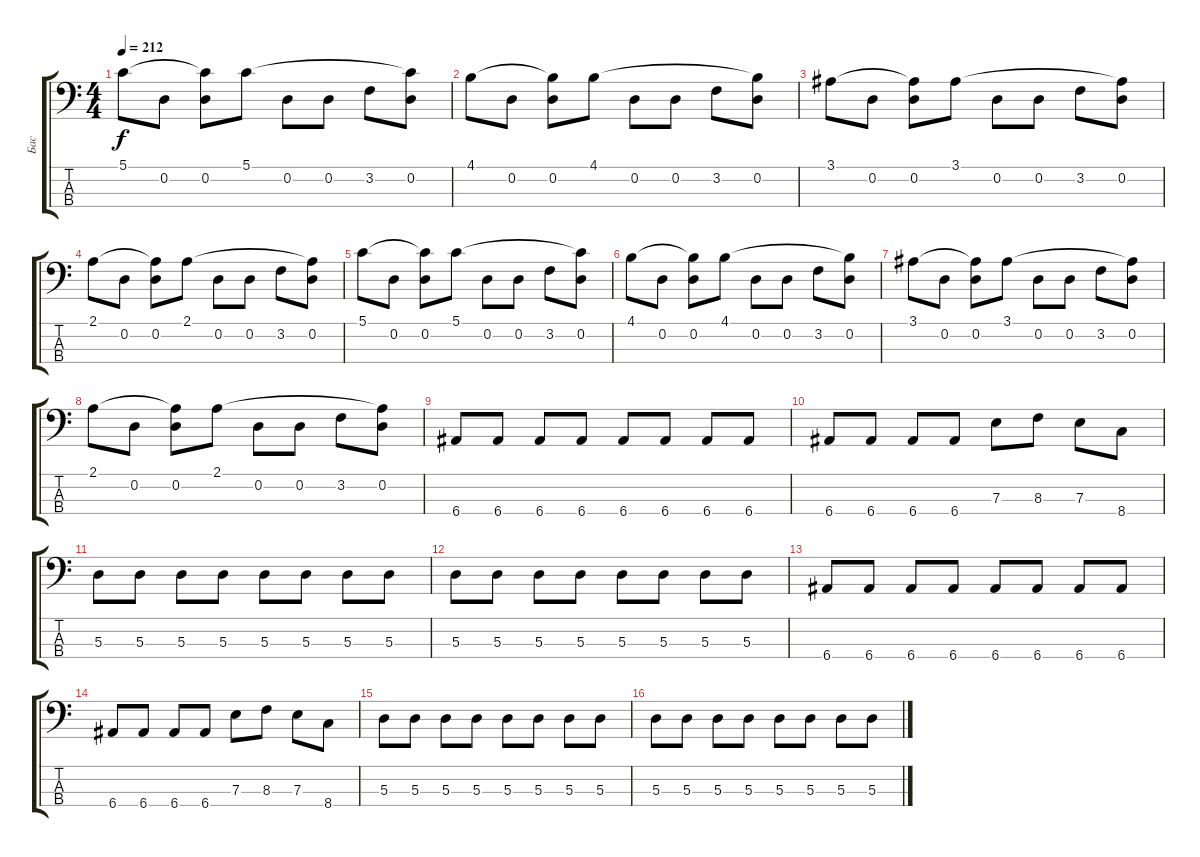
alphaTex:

\track ("Бас" "Бас") {instrument electricbassfinger}
\staff {score tabs}
\tuning (G2 D2 A1 E1) {hide}
\ts (4 4)
\tempo 212
\clef f4
\ks c
5.1.8{dy f} 0.2.8 (5.1{t} 0.2).8 5.1.8 0.2.8 0.2.8 3.2.8 (5.1{t} 0.2).8 |
4.1.8 0.2.8 (4.1{t} 0.2).8 4.1.8 0.2.8 0.2.8 3.2.8 (4.1{t} 0.2).8 |
3.1.8 0.2.8 (3.1{t} 0.2).8 3.1.8 0.2.8 0.2.8 3.2.8 (3.1{t} 0.2).8 |
2.1.8 0.2.8 (2.1{t} 0.2).8 2.1.8 0.2.8 0.2.8 3.2.8 (2.1{t} 0.2).8 |
5.1.8 0.2.8 (5.1{t} 0.2).8 5.1.8 0.2.8 0.2.8 3.2.8 (5.1{t} 0.2).8 |
4.1.8 0.2.8 (4.1{t} 0.2).8 4.1.8 0.2.8 0.2.8 3.2.8 (4.1{t} 0.2).8 |
3.1.8 0.2.8 (3.1{t} 0.2).8 3.1.8 0.2.8 0.2.8 3.2.8 (3.1{t} 0.2).8 |
2.1.8 0.2.8 (2.1{t} 0.2).8 2.1.8 0.2.8 0.2.8 3.2.8 (2.1{t} 0.2).8 |
6.4.8 6.4.8 6.4.8 6.4.8 6.4.8 6.4.8 6.4.8 6.4.8 |
6.4.8 6.4.8 6.4.8 6.4.8 7.3.8 8.3.8 7.3.8 8.4.8 |
5.3.8 5.3.8 5.3.8 5.3.8 5.3.8 5.3.8 5.3.8 5.3.8 |
5.3.8 5.3.8 5.3.8 5.3.8 5.3.8 5.3.8 5.3.8 5.3.8 |
6.4.8 6.4.8 6.4.8 6.4.8 6.4.8 6.4.8 6.4.8 6.4.8 |
6.4.8 6.4.8 6.4.8 6.4.8 7.3.8 8.3.8 7.3.8 8.4.8 |
5.3.8 5.3.8 5.3.8 5.3.8 5.3.8 5.3.8 5.3.8 5.3.8 |
5.3.8 5.3.8 5.3.8 5.3.8 5.3.8 5.3.8 5.3.8 5.3.8
